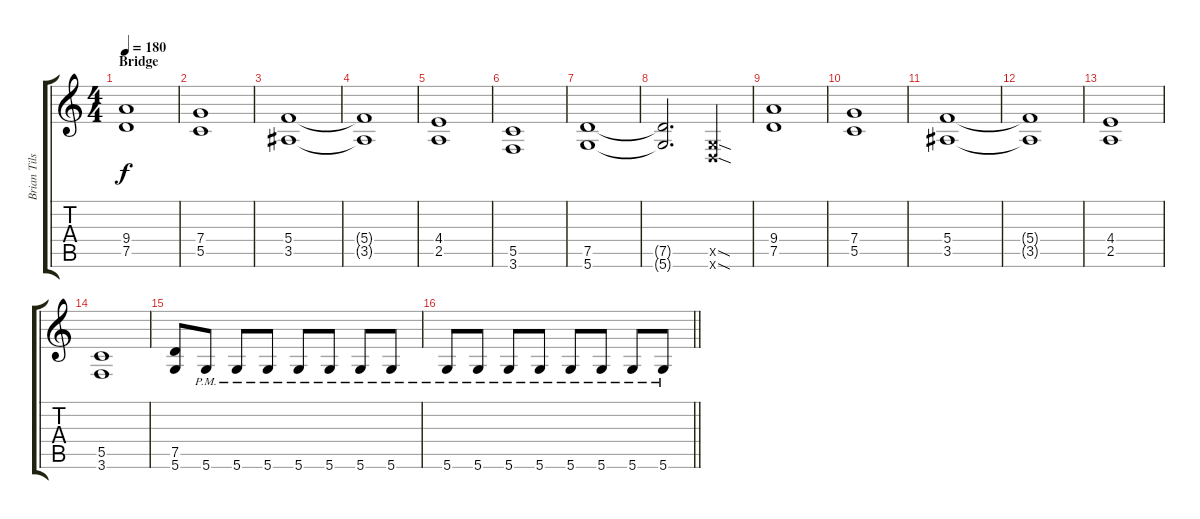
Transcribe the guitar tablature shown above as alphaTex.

\track ("Brian Tilse" "Brian Tils") {instrument distortionguitar}
\staff {score tabs}
\tuning (D4 A3 F3 C3 G2 D2) {hide}
\ts (4 4)
\section ("" "Bridge")
\tempo 180
\clef g2
\ks c
(9.4 7.5).1{dy f volume 13 balance 14} |
(7.4 5.5).1 |
(5.4 3.5).1 |
(5.4{t} 3.5{t}).1 |
(4.4 2.5).1 |
(5.5 3.6).1 |
(7.5 5.6).1 |
(7.5{t} 5.6{t}).2{d} (0.5{sod x} 0.6{sod x}).4 |
(9.4 7.5).1 |
(7.4 5.5).1 |
(5.4 3.5).1 |
(5.4{t} 3.5{t}).1 |
(4.4 2.5).1 |
(5.5 3.6).1 |
(7.5 5.6).8 5.6{pm}.8 5.6{pm}.8 5.6{pm}.8 5.6{pm}.8 5.6{pm}.8 5.6{pm}.8 5.6{pm}.8 |
\barLineRight lightlight
5.6{pm}.8 5.6{pm}.8 5.6{pm}.8 5.6{pm}.8 5.6{pm}.8 5.6{pm}.8 5.6{pm}.8 5.6{pm}.8
